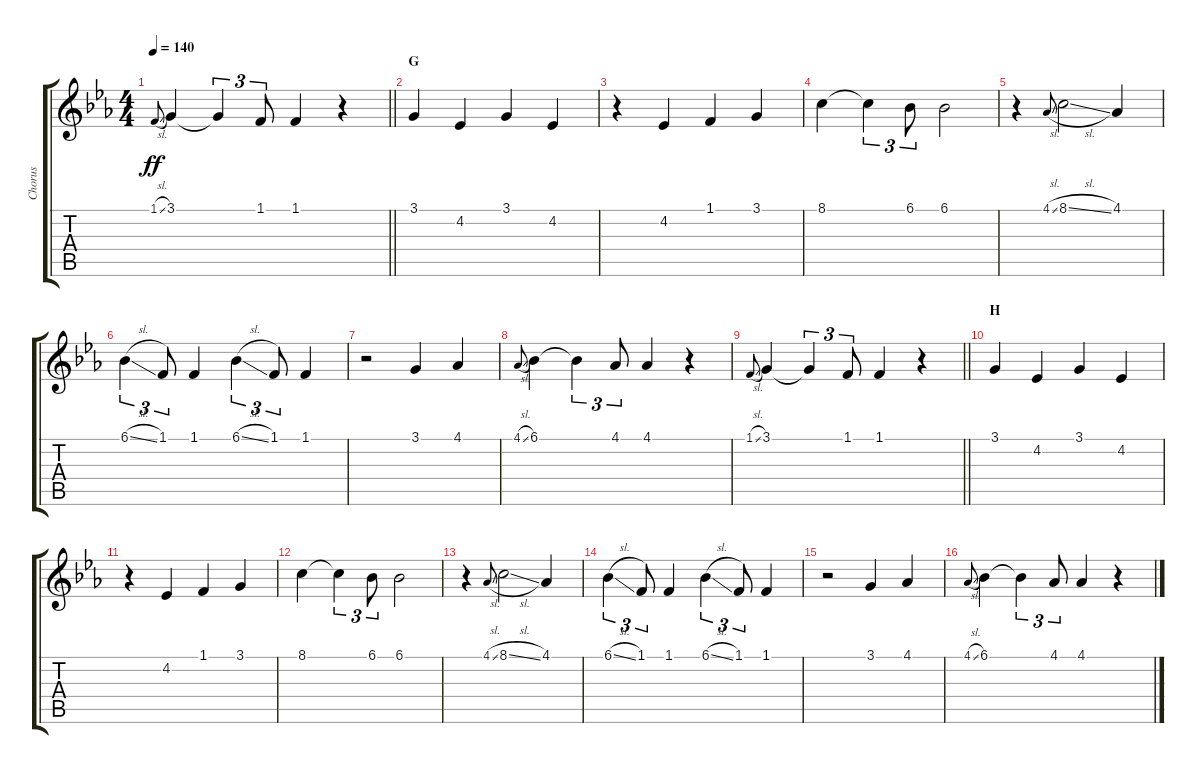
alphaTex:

\track ("Chorus" "Chorus") {instrument voiceoohs}
\staff {score tabs}
\tuning (E4 B3 G3 D3 A2 E2) {hide}
\ts (4 4)
\tempo 140
\clef g2
\barLineRight lightlight
\ks eb
1.1{sl}.8{gr onbeat dy ff} 3.1.4 3.1{t}.4{tu (3 2)} 1.1.8{tu (3 2)} 1.1.4 r.4 |
\section ("" "G")
3.1.4 4.2.4 3.1.4 4.2.4 |
r.4 4.2.4 1.1.4 3.1.4 |
8.1.4 8.1{t}.4{tu (3 2)} 6.1.8{tu (3 2)} 6.1.2 |
r.4 4.1{sl}.8{gr onbeat} 8.1{sl}.2 4.1.4 |
6.1{sl}.4{tu (3 2)} 1.1.8{tu (3 2)} 1.1.4 6.1{sl}.4{tu (3 2)} 1.1.8{tu (3 2)} 1.1.4 |
r.2 3.1.4 4.1.4 |
4.1{sl}.8{gr onbeat} 6.1.4 6.1{t}.4{tu (3 2)} 4.1.8{tu (3 2)} 4.1.4 r.4 |
\barLineRight lightlight
1.1{sl}.8{gr onbeat} 3.1.4 3.1{t}.4{tu (3 2)} 1.1.8{tu (3 2)} 1.1.4 r.4 |
\section ("" "H")
3.1.4 4.2.4 3.1.4 4.2.4 |
r.4 4.2.4 1.1.4 3.1.4 |
8.1.4 8.1{t}.4{tu (3 2)} 6.1.8{tu (3 2)} 6.1.2 |
r.4 4.1{sl}.8{gr onbeat} 8.1{sl}.2 4.1.4 |
6.1{sl}.4{tu (3 2)} 1.1.8{tu (3 2)} 1.1.4 6.1{sl}.4{tu (3 2)} 1.1.8{tu (3 2)} 1.1.4 |
r.2 3.1.4 4.1.4 |
4.1{sl}.8{gr onbeat} 6.1.4 6.1{t}.4{tu (3 2)} 4.1.8{tu (3 2)} 4.1.4 r.4
